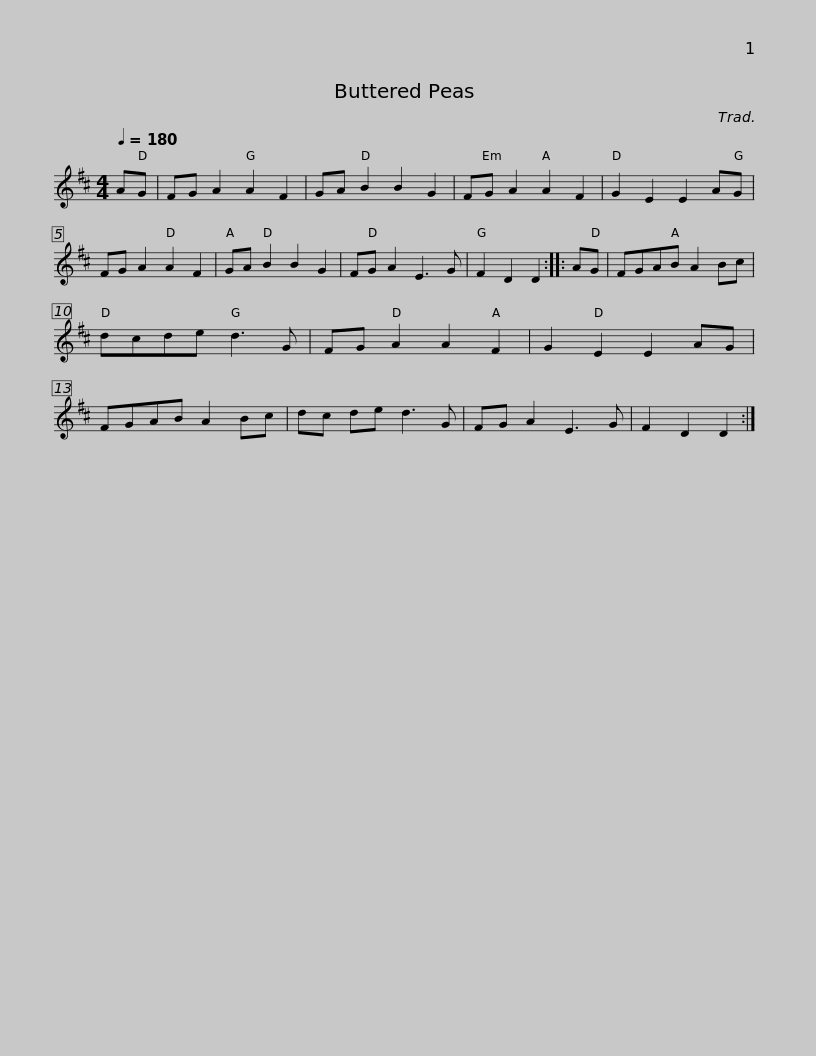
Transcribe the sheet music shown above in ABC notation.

X:1
L:1/8
Q:1/4=180
M:4/4
I:linebreak $
K:D
V:1 treble
V:1
 AG | FG A2 A2 F2 | GA B2 B2 G2 | FG A2 A2 F2 | G2 E2 E2 AG | %5
 FG A2 A2 F2 | GA B2 B2 G2 | FG A2 E3 G |$ F2 D2 D2 :: AG | %10
 FGAB A2 Bc | dcde d3 G | FG A2 A2 F2 | G2 E2 E2 AG | FGAB A2 Bc |$ %15
 dc de d3 G | FG A2 E3 G | F2 D2 D2 :| %18
